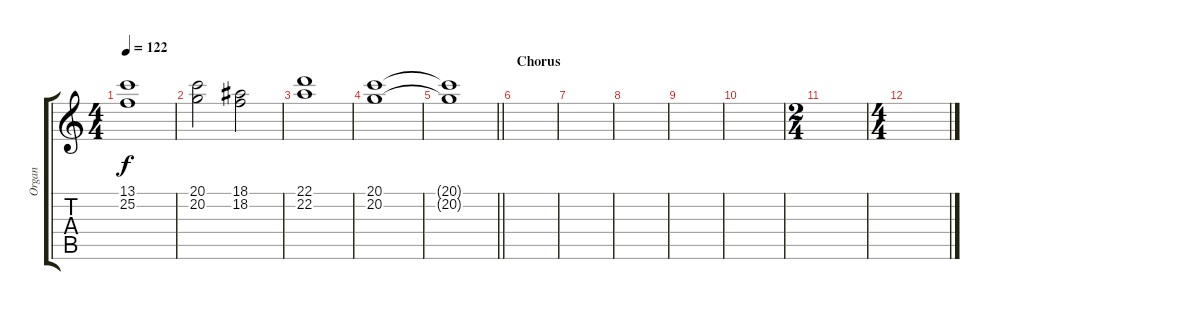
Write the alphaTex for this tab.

\track ("Organ" "Organ") {instrument rockorgan}
\staff {score tabs}
\tuning (E4 B3 G3 D3 A2 E2) {hide}
\ts (4 4)
\tempo 122
\clef g2
\ks c
(13.1 25.2).1{dy f} |
(20.1 20.2).2 (18.1 18.2).2 |
(22.1 22.2).1 |
(20.1 20.2).1 |
\barLineRight lightlight
(20.1{t} 20.2{t}).1 |
\section ("" "Chorus")
|
|
|
|
|
\ts (2 4)
|
\ts (4 4)
